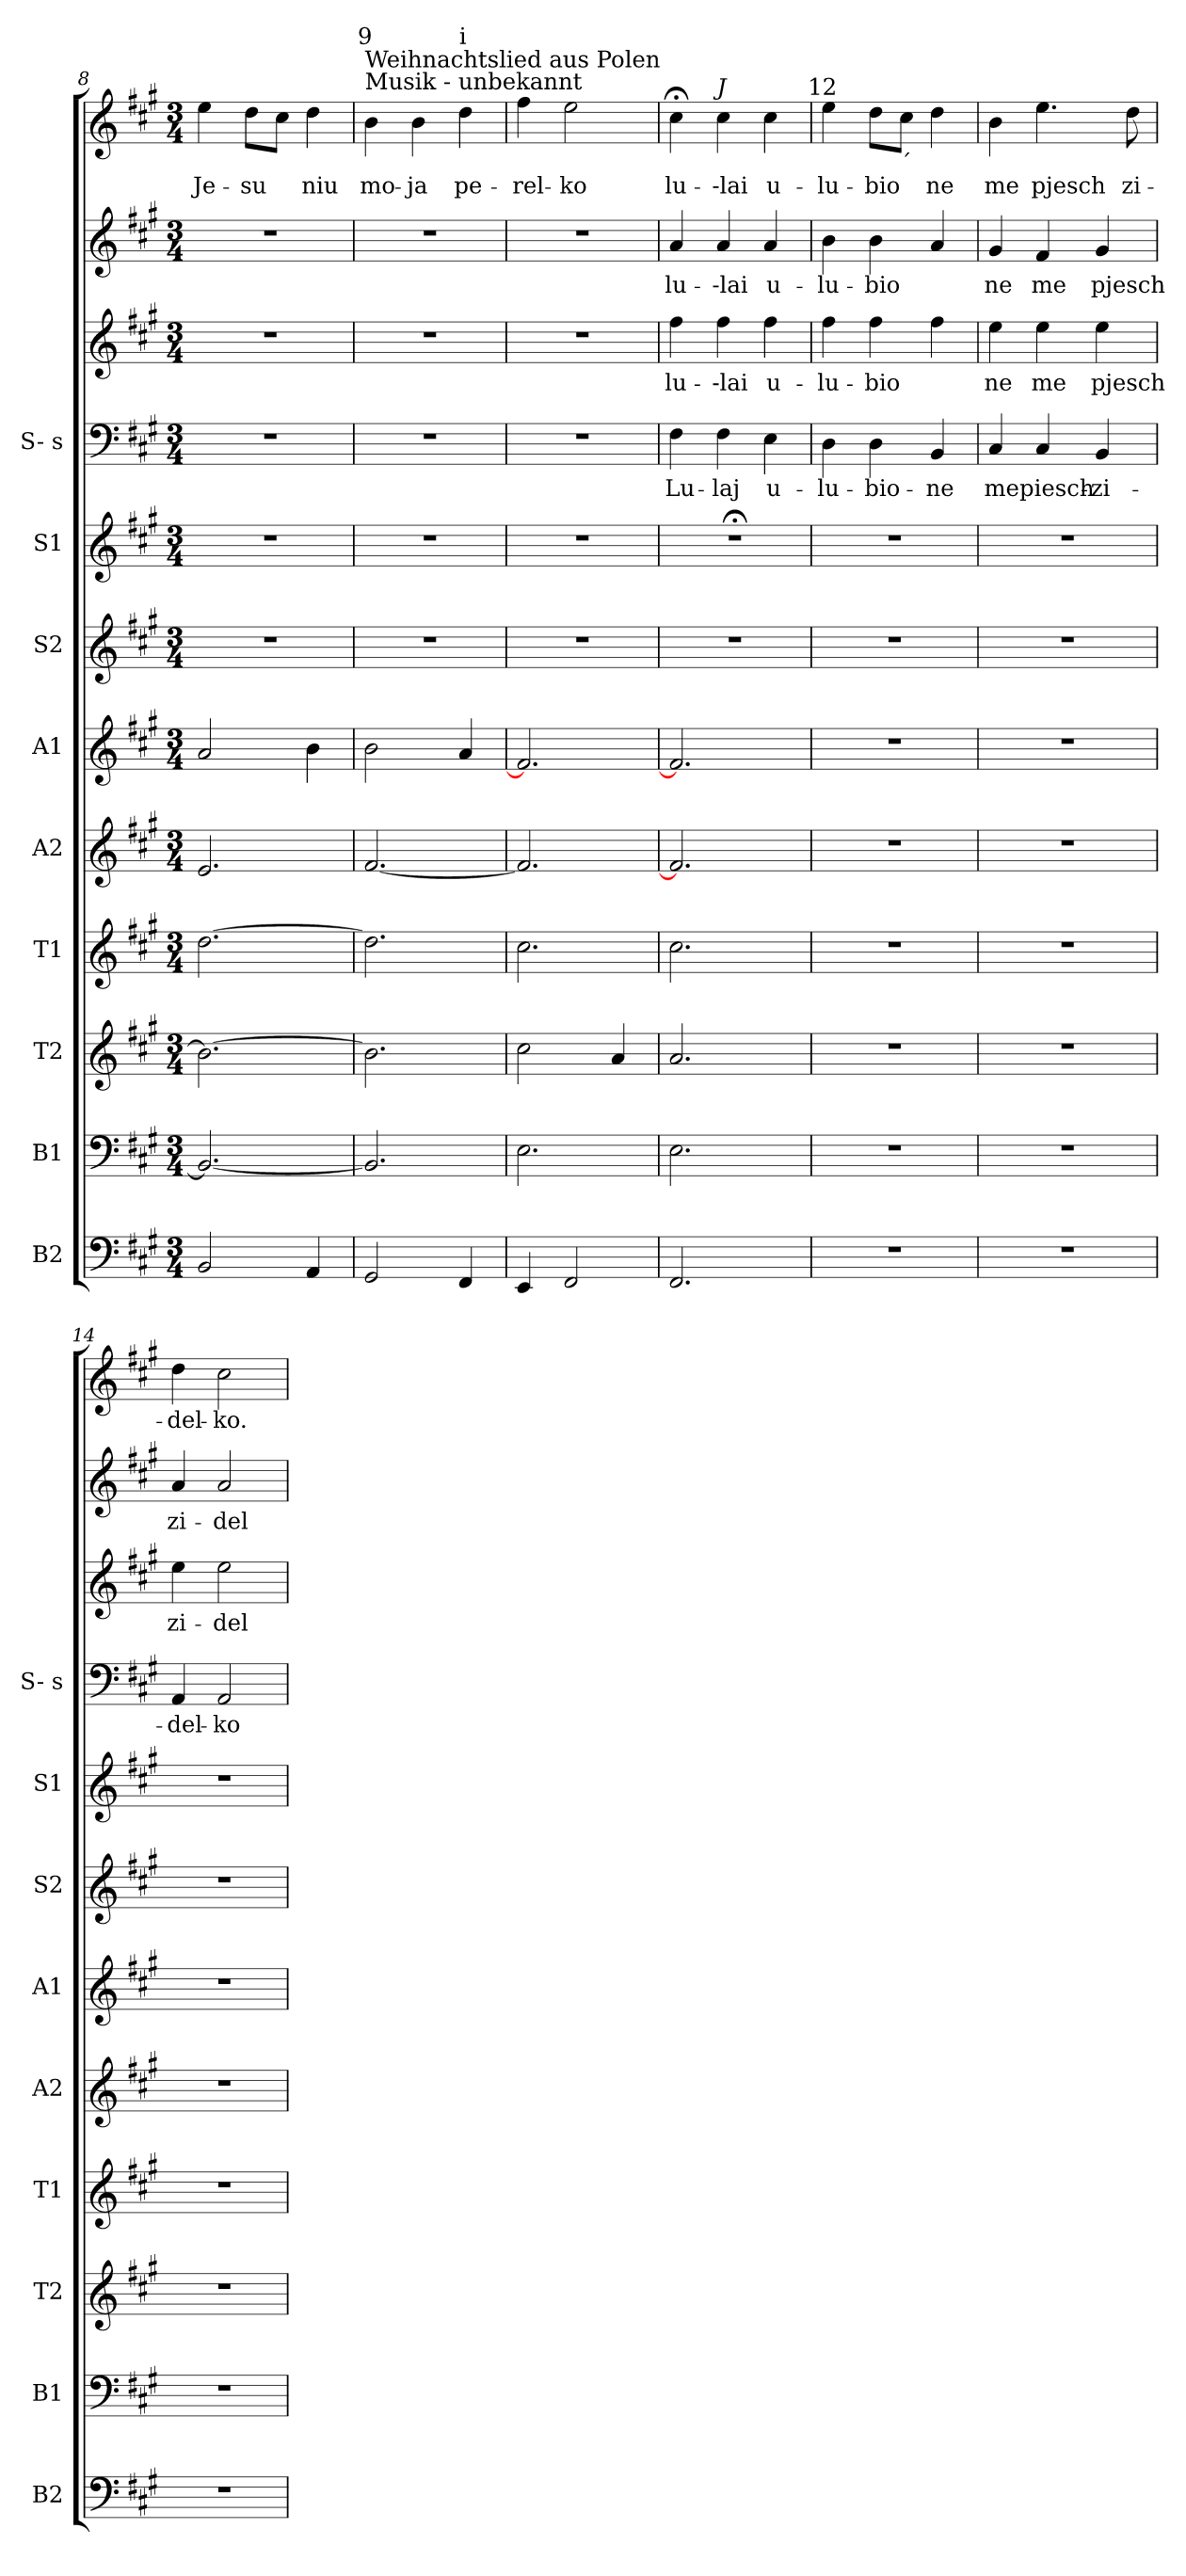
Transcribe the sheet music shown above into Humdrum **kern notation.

**kern	**kern	**kern	**kern	**kern	**kern	**kern	**kern	**kern	**text	**kern	**text	**kern	**text	**kern	**text
*part9	*part8	*part7	*part6	*part5	*part4	*part3	*part2	*part1	*part1	*part1	*part1	*part1	*part1	*part1	*part1
*staff12	*staff11	*staff10	*staff9	*staff8	*staff7	*staff6	*staff5	*staff4	*staff4	*staff3	*staff3	*staff2	*staff2	*staff1	*staff1
*I"B2	*I"B1	*I"T2	*I"T1	*I"A2	*I"A1	*I"S2	*I"S1	*I"S- s	*	*	*	*	*	*	*
*I'B2	*I'B1	*I'T2	*I'T1	*I'A2	*I'A1	*I'S2	*I'S1	*I'S- s	*	*	*	*	*	*	*
*clefF4	*clefF4	*clefG2	*clefG2	*clefG2	*clefG2	*clefG2	*clefG2	*clefF4	*	*clefG2	*	*clefG2	*	*clefG2	*
*k[f#c#g#]	*k[f#c#g#]	*k[f#c#g#]	*k[f#c#g#]	*k[f#c#g#]	*k[f#c#g#]	*k[f#c#g#]	*k[f#c#g#]	*k[f#c#g#]	*	*k[f#c#g#]	*	*k[f#c#g#]	*	*k[f#c#g#]	*
*A:	*A:	*A:	*A:	*A:	*A:	*A:	*A:	*A:	*	*A:	*	*A:	*	*A:	*
*M3/4	*M3/4	*M3/4	*M3/4	*M3/4	*M3/4	*M3/4	*M3/4	*M3/4	*	*M3/4	*	*M3/4	*	*M3/4	*
=8	=8	=8	=8	=8	=8	=8	=8	=8	=8	=8	=8	=8	=8	=8	=8
!	!	!	!	!	!	!LO:N:vis=1	!LO:N:vis=1	!LO:N:vis=1	!	!LO:N:vis=1	!	!LO:N:vis=1	!	!	!LO:LY:b
2BB	2.BB_	2.b_	[2.dd	2.e	2a	2.r	2.r	2.r	.	2.r	.	2.r	.	4ee	Je-
!	!	!	!	!	!	!	!	!	!	!	!	!	!	!	!LO:LY:b
.	.	.	.	.	.	.	.	.	.	.	.	.	.	8ddL	-su
.	.	.	.	.	.	.	.	.	.	.	.	.	.	8cc#J	.
!	!	!	!	!	!	!	!	!	!	!	!	!	!	!	!LO:LY:b
4AA	.	.	.	.	4b	.	.	.	.	.	.	.	.	4dd	niu
=9	=9	=9	=9	=9	=9	=9	=9	=9	=9	=9	=9	=9	=9	=9	=9
!	!	!	!	!	!	!	!	!	!	!	!	!	!	!LO:TX:a:t=Weihnachtslied aus Polen\nMusik - unbekannt	!
!	!	!	!	!	!	!	!	!	!	!	!	!	!	!LO:TX:a:cj:t=9	!
!	!	!	!	!	!	!LO:N:vis=1	!LO:N:vis=1	!LO:N:vis=1	!	!LO:N:vis=1	!	!LO:N:vis=1	!	!	!LO:LY:b
2GG#	2.BB]	2.b]	2.dd]	[2.f#	2b	2.r	2.r	2.r	.	2.r	.	2.r	.	4b	mo-
!	!	!	!	!	!	!	!	!	!	!	!	!	!	!	!LO:LY:b
.	.	.	.	.	.	.	.	.	.	.	.	.	.	4b	-ja
!	!	!	!	!	!	!	!	!	!	!	!	!	!	!LO:TX:a:t=i	!
!	!	!	!	!	!	!	!	!	!	!	!	!	!	!	!LO:LY:b
4FF#	.	.	.	.	4a	.	.	.	.	.	.	.	.	4dd	pe-
=10	=10	=10	=10	=10	=10	=10	=10	=10	=10	=10	=10	=10	=10	=10	=10
!	!	!	!	!	!	!LO:N:vis=1	!LO:N:vis=1	!LO:N:vis=1	!	!LO:N:vis=1	!	!LO:N:vis=1	!	!	!LO:LY:b
4EE	2.E	2cc#	2.cc#	2.f#]	2.f#]	2.r	2.r	2.r	.	2.r	.	2.r	.	4ff#	-rel-
!	!	!	!	!	!	!	!	!	!	!	!	!	!	!	!LO:LY:b
2FF#	.	.	.	.	.	.	.	.	.	.	.	.	.	2ee	-ko
.	.	4a	.	.	.	.	.	.	.	.	.	.	.	.	.
!!LO:LB:g=z
=11	=11	=11	=11	=11	=11	=11	=11	=11	=11	=11	=11	=11	=11	=11	=11
!	!	!	!	!	!	!LO:N:vis=1	!LO:N:vis=1	!	!LO:LY:b	!	!LO:LY:b	!	!LO:LY:b	!	!LO:LY:b
2.FF#	2.E	2.a	2.cc#	2.f#]	2.f#]	2.r	2.r;<	4F#	-Lu-	4ff#	-lu-	4a	-lu-	4cc#;<	lu-
!	!	!	!	!	!	!	!	!	!	!	!	!	!	!LO:TX:a:i:t=J	!
!	!	!	!	!	!	!	!	!	!LO:LY:b	!	!LO:LY:b	!	!LO:LY:b	!	!LO:LY:b
.	.	.	.	.	.	.	.	4F#	-laj	4ff#	--lai	4a	--lai	4cc#	--lai
!	!	!	!	!	!	!	!	!	!LO:LY:b	!	!LO:LY:b	!	!LO:LY:b	!	!LO:LY:b
.	.	.	.	.	.	.	.	4E	u-	4ff#	u-	4a	u-	4cc#	u-
=12	=12	=12	=12	=12	=12	=12	=12	=12	=12	=12	=12	=12	=12	=12	=12
!	!	!	!	!	!	!	!	!	!	!	!	!	!	!LO:TX:a:cj:t=12	!
!LO:N:vis=1	!LO:N:vis=1	!LO:N:vis=1	!LO:N:vis=1	!LO:N:vis=1	!LO:N:vis=1	!LO:N:vis=1	!LO:N:vis=1	!	!LO:LY:b	!	!LO:LY:b	!	!LO:LY:b	!	!LO:LY:b
2.r	2.r	2.r	2.r	2.r	2.r	2.r	2.r	4D	lu-	4ff#	lu-	4b	lu-	4ee	-lu-
!	!	!	!	!	!	!	!	!	!LO:LY:b	!	!LO:LY:b	!	!LO:LY:b	!	!LO:LY:b
.	.	.	.	.	.	.	.	4D	-bio-	4ff#	-bio	4b	-bio	8ddL	-bio
!	!	!	!	!	!	!	!	!	!	!	!	!	!	!LO:TX:b:t=´	!
.	.	.	.	.	.	.	.	.	.	.	.	.	.	8cc#J	.
!	!	!	!	!	!	!	!	!	!LO:LY:b	!	!	!	!	!	!LO:LY:b
.	.	.	.	.	.	.	.	4BB	-ne	4ff#	.	4a	.	4dd	ne
=13	=13	=13	=13	=13	=13	=13	=13	=13	=13	=13	=13	=13	=13	=13	=13
!LO:N:vis=1	!LO:N:vis=1	!LO:N:vis=1	!LO:N:vis=1	!LO:N:vis=1	!LO:N:vis=1	!LO:N:vis=1	!LO:N:vis=1	!	!LO:LY:b	!	!LO:LY:b	!	!LO:LY:b	!	!LO:LY:b
2.r	2.r	2.r	2.r	2.r	2.r	2.r	2.r	4C#	me	4ee	ne	4g#	-ne	4b	me
!	!	!	!	!	!	!	!	!	!LO:LY:b	!	!LO:LY:b	!	!LO:LY:b	!	!LO:LY:b
.	.	.	.	.	.	.	.	4C#	piesch-	4ee	me	4f#	me	4.ee	pjesch
!	!	!	!	!	!	!	!	!	!LO:LY:b	!	!LO:LY:b	!	!LO:LY:b	!	!
.	.	.	.	.	.	.	.	4BB	-zi-	4ee	pjesch	4g#	pjesch	.	.
!	!	!	!	!	!	!	!	!	!	!	!	!	!	!	!LO:LY:b
.	.	.	.	.	.	.	.	.	.	.	.	.	.	8dd	zi-
=14	=14	=14	=14	=14	=14	=14	=14	=14	=14	=14	=14	=14	=14	=14	=14
!LO:N:vis=1	!LO:N:vis=1	!LO:N:vis=1	!LO:N:vis=1	!LO:N:vis=1	!LO:N:vis=1	!LO:N:vis=1	!LO:N:vis=1	!	!LO:LY:b	!	!LO:LY:b	!	!LO:LY:b	!	!LO:LY:b
2.r	2.r	2.r	2.r	2.r	2.r	2.r	2.r	4AA	-del-	4ee	-zi-	4a	zi-	4dd	-del-
!	!	!	!	!	!	!	!	!	!LO:LY:b	!	!LO:LY:b	!	!LO:LY:b	!	!LO:LY:b
.	.	.	.	.	.	.	.	2AA	-ko-	2ee	-del-	2a	-del-	2cc#	-ko.
=	=	=	=	=	=	=	=	=	=	=	=	=	=	=	=
*-	*-	*-	*-	*-	*-	*-	*-	*-	*-	*-	*-	*-	*-	*-	*-
